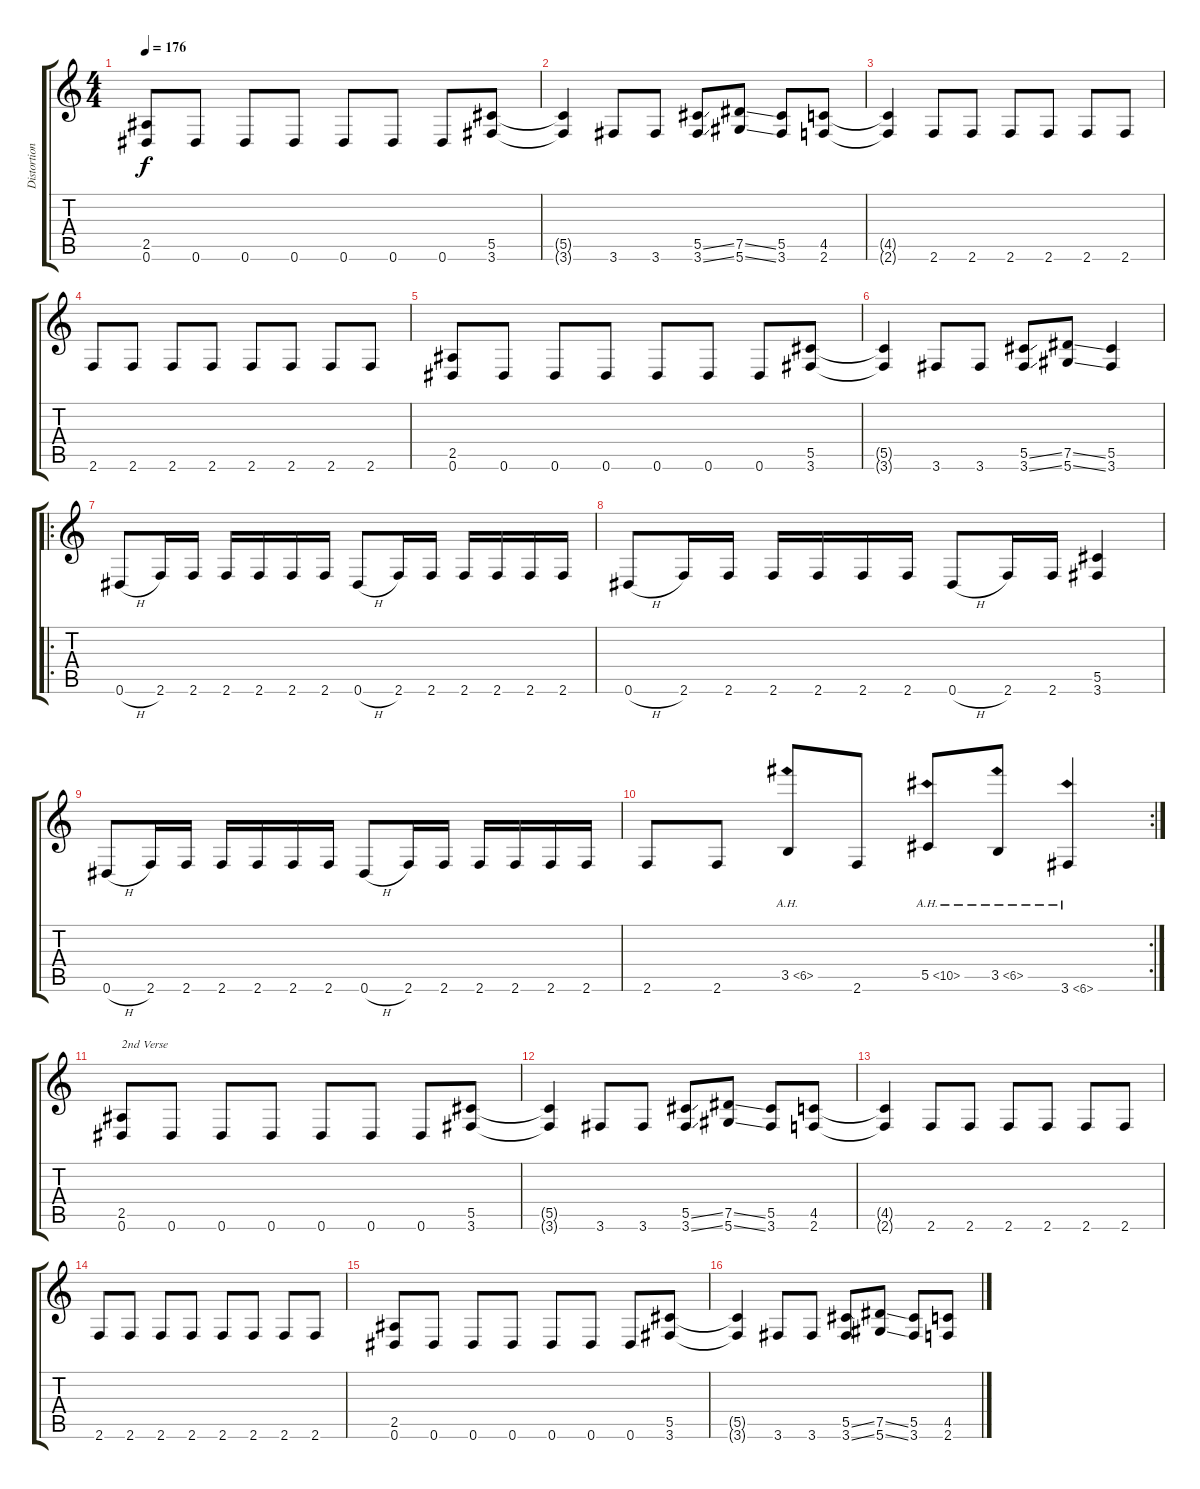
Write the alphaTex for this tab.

\track ("Distortion Guitar II" "Distortion") {instrument distortionguitar}
\staff {score tabs}
\tuning (Eb4 Bb3 Gb3 Db3 Ab2 Eb2) {hide}
\ts (4 4)
\tempo 176
\clef g2
\ks c
(2.5 0.6).8{dy f} 0.6.8 0.6.8 0.6.8 0.6.8 0.6.8 0.6.8 (5.5 3.6).8 |
(5.5{t} 3.6{t}).4 3.6.8 3.6.8 (5.5{ss} 3.6{ss}).8 (7.5{ss} 5.6{ss}).8 (5.5 3.6).8 (4.5 2.6).8 |
(4.5{t} 2.6{t}).4 2.6.8 2.6.8 2.6.8 2.6.8 2.6.8 2.6.8 |
2.6.8 2.6.8 2.6.8 2.6.8 2.6.8 2.6.8 2.6.8 2.6.8 |
(2.5 0.6).8 0.6.8 0.6.8 0.6.8 0.6.8 0.6.8 0.6.8 (5.5 3.6).8 |
(5.5{t} 3.6{t}).4 3.6.8 3.6.8 (5.5{ss} 3.6{ss}).8 (7.5{ss} 5.6{ss}).8 (5.5 3.6).4 |
\ro
0.6{h}.8 2.6.16 2.6.16 2.6.16 2.6.16 2.6.16 2.6.16 0.6{h}.8 2.6.16 2.6.16 2.6.16 2.6.16 2.6.16 2.6.16 |
0.6{h}.8 2.6.16 2.6.16 2.6.16 2.6.16 2.6.16 2.6.16 0.6{h}.8 2.6.16 2.6.16 (5.5 3.6).4 |
0.6{h}.8 2.6.16 2.6.16 2.6.16 2.6.16 2.6.16 2.6.16 0.6{h}.8 2.6.16 2.6.16 2.6.16 2.6.16 2.6.16 2.6.16 |
\rc 2
2.6.8 2.6.8 3.5{ah 3}.8 2.6.8 5.5{ah 5}.8 3.5{ah 3}.8 3.6{ah 3}.4 |
(2.5 0.6).8{txt "2nd Verse "} 0.6.8 0.6.8 0.6.8 0.6.8 0.6.8 0.6.8 (5.5 3.6).8 |
(5.5{t} 3.6{t}).4 3.6.8 3.6.8 (5.5{ss} 3.6{ss}).8 (7.5{ss} 5.6{ss}).8 (5.5 3.6).8 (4.5 2.6).8 |
(4.5{t} 2.6{t}).4 2.6.8 2.6.8 2.6.8 2.6.8 2.6.8 2.6.8 |
2.6.8 2.6.8 2.6.8 2.6.8 2.6.8 2.6.8 2.6.8 2.6.8 |
(2.5 0.6).8 0.6.8 0.6.8 0.6.8 0.6.8 0.6.8 0.6.8 (5.5 3.6).8 |
(5.5{t} 3.6{t}).4 3.6.8 3.6.8 (5.5{ss} 3.6{ss}).8 (7.5{ss} 5.6{ss}).8 (5.5 3.6).8 (4.5 2.6).8
